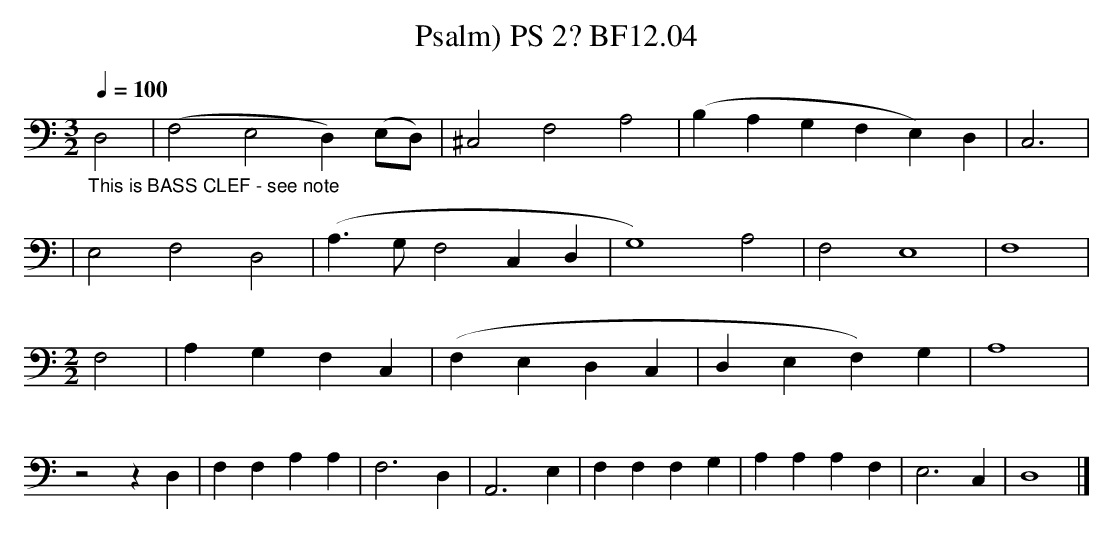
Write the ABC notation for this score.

X:1
T:Psalm) PS 2? BF12.04
M:3/2
L:1/4
Q:1/4=100
K:CMaj
"_This is BASS CLEF - see note"D,2|\
(F,2E,2D,)(E,/D,/)|^C,2F,2A,2|(B,A,G,F,E,)D,|C,3|
|E,2F,2D,2|(A,>G,F,2C,D,|G,4)A,2|F,2E,4|F,4|
M:2/2
L:1/4
F,2|A,G,F,C,|(F,E,D,C,|D,E,F,)G,|A,4|
z2zD,|F,F,A,A,|F,3D,|A,,3E,|F,F,F,G,|A,A,A,F,|E,3C,|D,4|]
